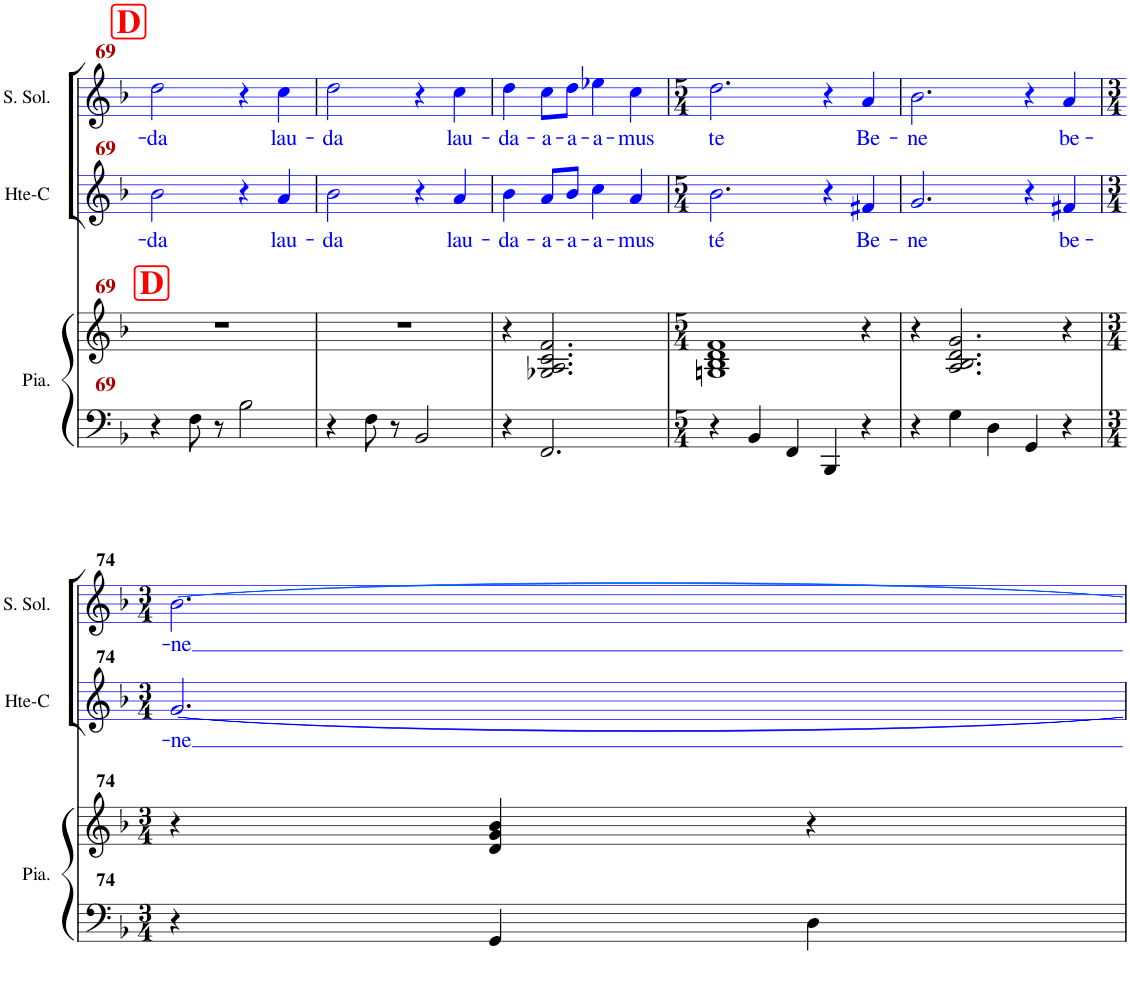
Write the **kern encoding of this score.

**kern	**kern	**kern	**text	**kern	**text
*part3	*part3	*part2	*part2	*part1	*part1
*staff4	*staff3	*staff2	*staff2	*staff1	*staff1
*I"Piano	*	*I"Haute-Contre	*	*I"Soprano Solo	*
*I'Pno.	*	*I'Hte-C	*	*I'S. Sol.	*
!!LO:PB:g=z
*clefF4	*clefG2	*clefG2	*	*clefG2	*
*k[b-]	*k[b-]	*k[b-]	*	*k[b-]	*
*M2/2	*M2/2	*M2/2	*	*M2/2	*
*met(c|)	*met(c|)	*met(c|)	*	*met(c|)	*
!!LO:REH:place=s1:a:B:cj:color=#FF0000:fs=18:t=D
=69	=69	=69	=69	=69	=69
!	!LO:TX:a:B:color=#FF0000:t=D	!	!	!	!
!	!	!	!LO:LY:b:color=#0000FF	!	!LO:LY:b:color=#0000FF
4r	1r	2b-i\	-da	2ddi\	-da
8F\	.	.	.	.	.
8r	.	.	.	.	.
2B-\	.	4r	.	4r	.
!	!	!	!LO:LY:b:color=#0000FF	!	!LO:LY:b:color=#0000FF
.	.	4ai/	lau-	4cci\	lau-
=70	=70	=70	=70	=70	=70
!	!	!	!LO:LY:b:color=#0000FF	!	!LO:LY:b:color=#0000FF
4r	1r	2b-i\	-da	2ddi\	-da
8F\	.	.	.	.	.
8r	.	.	.	.	.
2BB-/	.	4r	.	4r	.
!	!	!	!LO:LY:b:color=#0000FF	!	!LO:LY:b:color=#0000FF
.	.	4ai/	lau-	4cci\	lau-
=71	=71	=71	=71	=71	=71
!	!	!	!LO:LY:b:color=#0000FF	!	!LO:LY:b:color=#0000FF
4r	4r	4b-i\	-da-	4ddi\	-da-
!	!	!	!LO:LY:b:color=#0000FF	!	!LO:LY:b:color=#0000FF
2.FF/	2.G-X/ 2.A/ 2.c/ 2.f/	8ai/L	-a-	8cci\L	-a-
!	!	!	!LO:LY:b:color=#0000FF	!	!LO:LY:b:color=#0000FF
.	.	8b-i/J	-a-	8ddi\J	-a-
!	!	!	!LO:LY:b:color=#0000FF	!	!LO:LY:b:color=#0000FF
.	.	4cci\	-a-	4ee-Xi\	-a-
!	!	!	!LO:LY:b:color=#0000FF	!	!LO:LY:b:color=#0000FF
.	.	4ai/	-mus	4cci\	-mus
=72	=72	=72	=72	=72	=72
*M5/4	*M5/4	*M5/4	*	*M5/4	*
!	!	!	!LO:LY:b:color=#0000FF	!	!LO:LY:b:color=#0000FF
4r	1Gn 1B- 1d 1f	2.b-i\	té	2.ddi\	te
4BB-/	.	.	.	.	.
4FF/	.	.	.	.	.
4BBB-/	.	4r	.	4r	.
!	!	!	!LO:LY:b:color=#0000FF	!	!LO:LY:b:color=#0000FF
4r	4r	4f#Xi/	Be-	4ai/	Be-
=73	=73	=73	=73	=73	=73
!	!	!	!LO:LY:b:color=#0000FF	!	!LO:LY:b:color=#0000FF
4r	4r	2.gi/	-ne	2.b-i\	-ne
4G\	2.A/ 2.B-/ 2.d/ 2.g/	.	.	.	.
4D\	.	.	.	.	.
4GG/	.	4r	.	4r	.
!	!	!	!LO:LY:b:color=#0000FF	!	!LO:LY:b:color=#0000FF
4r	4r	4f#Xi/	be-	4ai/	be-
!!LO:LB:g=z
=74	=74	=74	=74	=74	=74
*M3/4	*M3/4	*M3/4	*	*M3/4	*
!	!	!	!LO:LY:b:color=#0000FF	!	!LO:LY:b:color=#0000FF
4r	4r	[2.gi/	-ne	[2.b-i\	-ne
4GG/	4d/ 4g/ 4b-/	.	.	.	.
4D\	4r	.	.	.	.
=	=	=	=	=	=
*-	*-	*-	*-	*-	*-
